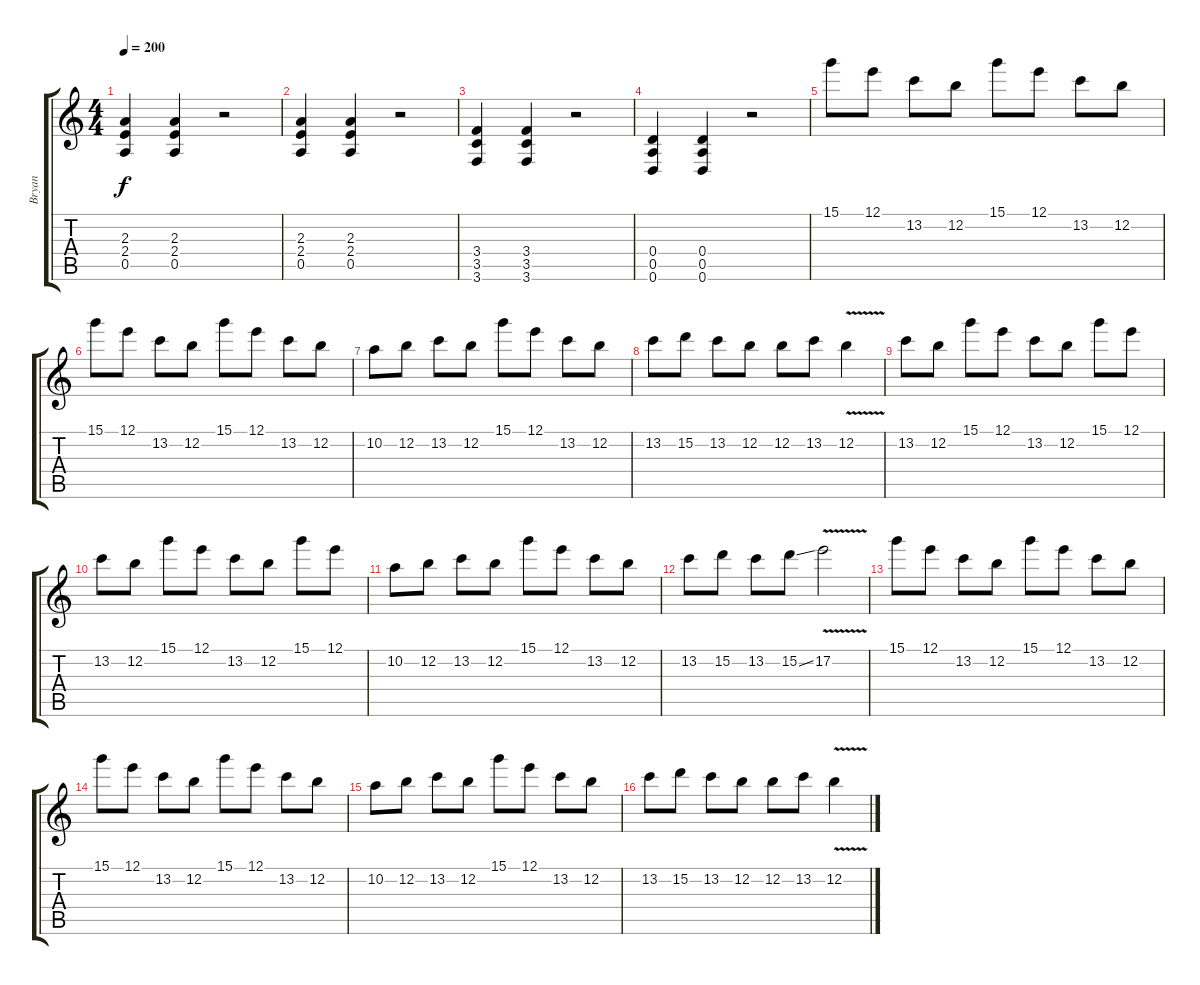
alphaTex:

\track ("Bryan " "Bryan ") {instrument distortionguitar}
\staff {score tabs}
\tuning (E4 B3 G3 D3 A2 D2) {hide}
\ts (4 4)
\tempo 200
\clef g2
\ks c
(2.3 2.4 0.5).4{dy f instrument distortionguitar} (2.3 2.4 0.5).4 r.2 |
(2.3 2.4 0.5).4 (2.3 2.4 0.5).4 r.2 |
(3.4 3.5 3.6).4 (3.4 3.5 3.6).4 r.2 |
(0.4 0.5 0.6).4 (0.4 0.5 0.6).4 r.2 |
15.1.8 12.1.8 13.2.8 12.2.8 15.1.8 12.1.8 13.2.8 12.2.8 |
15.1.8 12.1.8 13.2.8 12.2.8 15.1.8 12.1.8 13.2.8 12.2.8 |
10.2.8 12.2.8 13.2.8 12.2.8 15.1.8 12.1.8 13.2.8 12.2.8 |
13.2.8 15.2.8 13.2.8 12.2.8 12.2.8 13.2.8 12.2{v}.4 |
13.2.8 12.2.8 15.1.8 12.1.8 13.2.8 12.2.8 15.1.8 12.1.8 |
13.2.8 12.2.8 15.1.8 12.1.8 13.2.8 12.2.8 15.1.8 12.1.8 |
10.2.8 12.2.8 13.2.8 12.2.8 15.1.8 12.1.8 13.2.8 12.2.8 |
13.2.8 15.2.8 13.2.8 15.2{ss}.8 17.2{v}.2 |
15.1.8 12.1.8 13.2.8 12.2.8 15.1.8 12.1.8 13.2.8 12.2.8 |
15.1.8 12.1.8 13.2.8 12.2.8 15.1.8 12.1.8 13.2.8 12.2.8 |
10.2.8 12.2.8 13.2.8 12.2.8 15.1.8 12.1.8 13.2.8 12.2.8 |
13.2.8 15.2.8 13.2.8 12.2.8 12.2.8 13.2.8 12.2{v}.4
